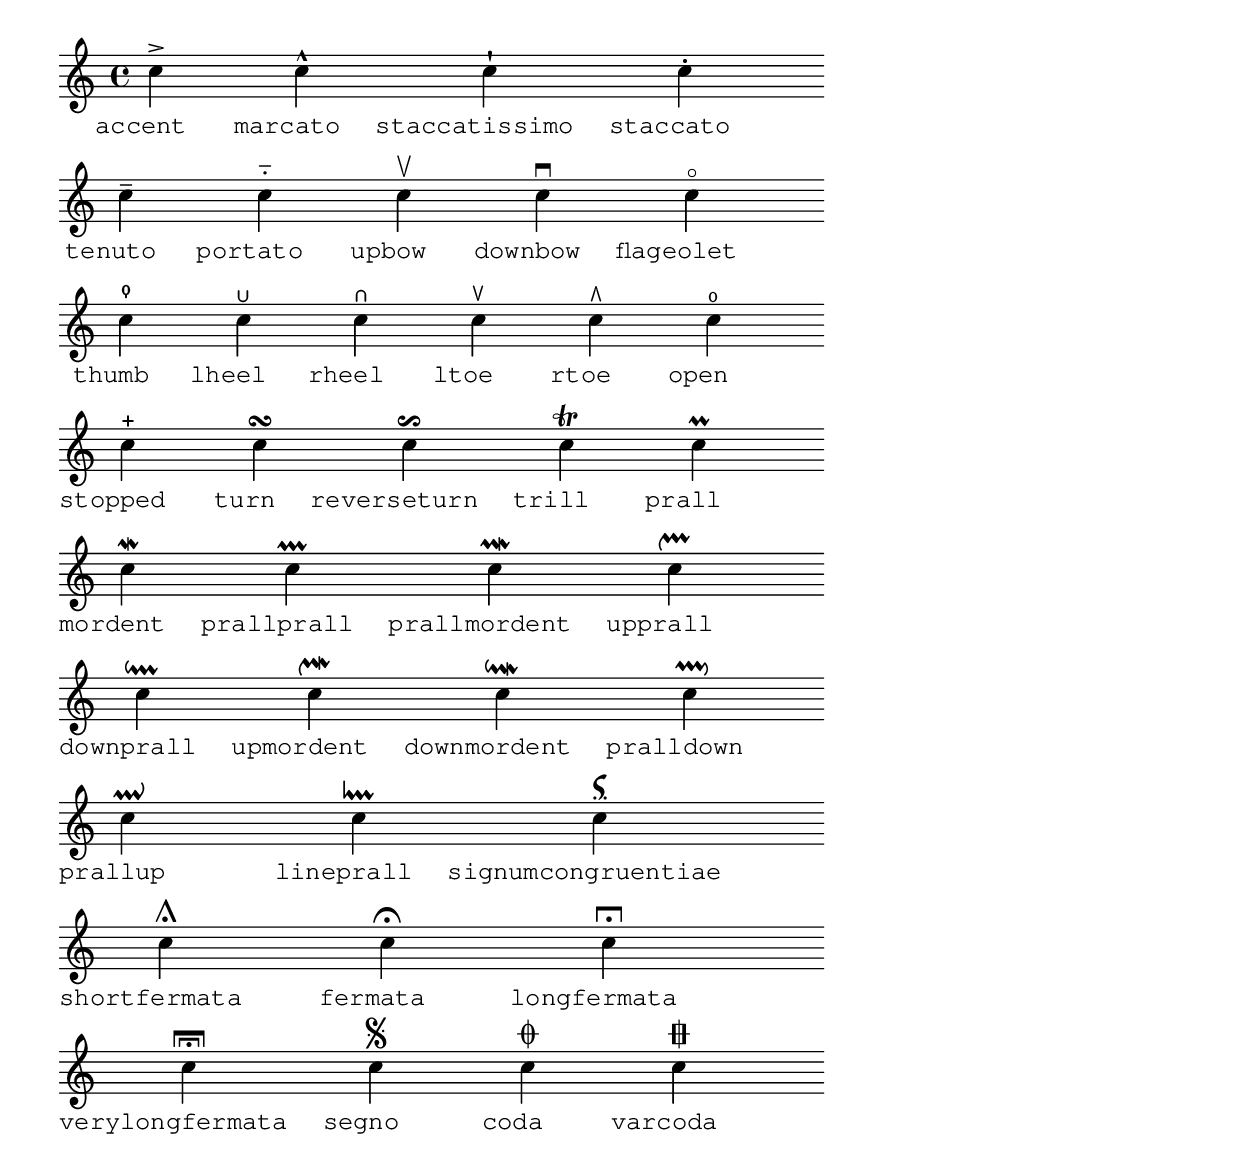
\version "1.7.18"
\header {
    texidoc ="A chart showing all feta scripts"
}

\score {
    <
      \property Score.LyricText \override #'font-family = #'typewriter
      \property Score.LyricText \override #'font-shape = #'upright
      \context Staff \notes {
	\property Score.timing = ##f
	\property Score.barAlways = ##t
	\property Staff.BarLine \override #'transparent = ##t
        c''-\accent             c''-\marcato            c''-\staccatissimo
        c''-\staccato           c''-\tenuto             c''-\portato
        c''-\upbow              c''-\downbow            c''-\flageolet
        c''-\thumb              c''^\lheel              c''-\rheel
        c''^\ltoe               c''-\rtoe               c''-\open
        c''-\stopped            c''-\turn               c''-\reverseturn
        c''-\trill              c''-\prall              c''-\mordent
        c''-\prallprall         c''-\prallmordent       c''-\upprall
        c''-\downprall          c''-\upmordent          c''-\downmordent
        c''-\pralldown          c''-\prallup            c''-\lineprall
        c''-\signumcongruentiae c''-\shortfermata       c''-\fermata
        c''-\longfermata        c''-\verylongfermata    c''-\segno
        c''-\coda               c''-\varcoda
      }
      \context Lyrics \lyrics {
        accent__                marcato__               staccatissimo__
        staccato__              tenuto__                portato__
        upbow__                 downbow__               flageolet__
        thumb__                 lheel__                 rheel__
        ltoe__                  rtoe__                  open__
        stopped__               turn__                  reverseturn__
        trill__                 prall__                 mordent__
        prallprall__            prallmordent__          upprall__
        downprall__             upmordent__             downmordent__
        pralldown__             prallup__               lineprall__
        signumcongruentiae__    shortfermata__          fermata__
        longfermata__           verylongfermata__       segno__
        coda__                  varcoda__
      }
    >
    \paper {
      linewidth = 5.1\in
      indent    = 0.0\mm
    }
  }

%% new-chords-done %%
